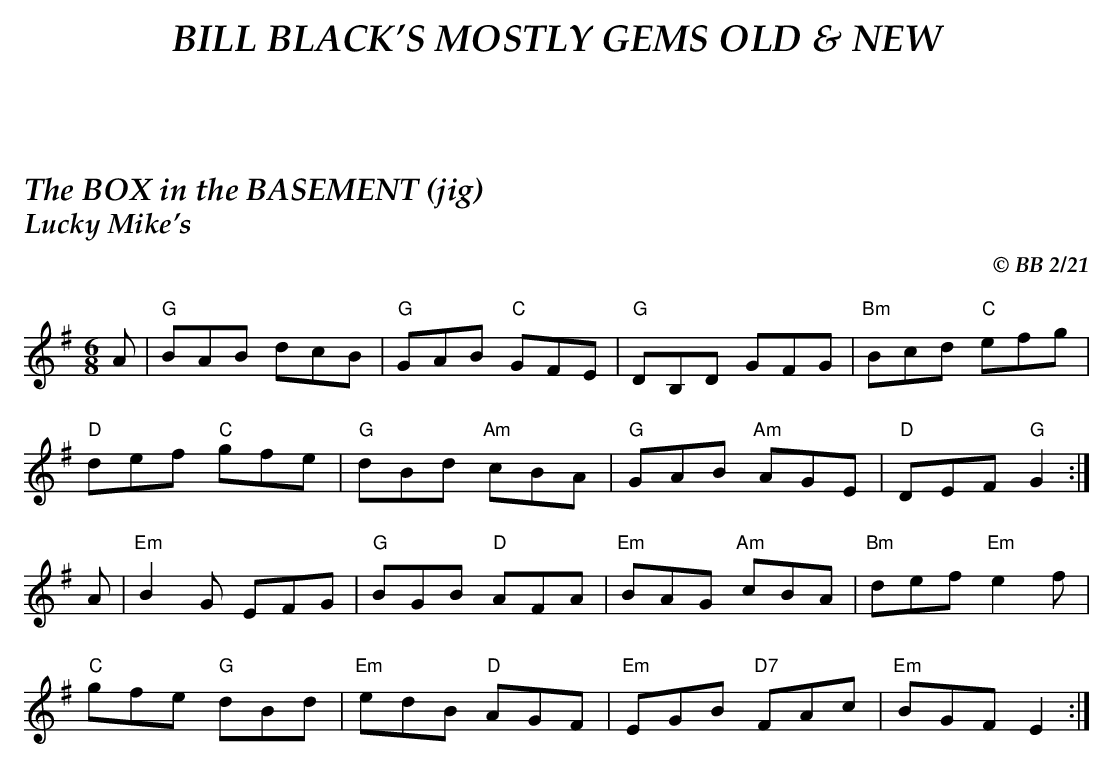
X:1
T:BOX in the BASEMENT (jig), The
T:Lucky Mike's
C:© BB 2/21
M:6/8
Q:1/4=160
K:G
A|"G"BAB dcB|"G"GAB "C"GFE|"G"DB,D GFG|"Bm"Bcd "C"efg|
"D" def "C" gfe | "G" dBd "Am"cBA|"G"GAB "Am"AGE | "D"DEF "G" G2 :|
A|"Em" B2G EFG | "G"BGB "D" AFA |"Em" BAG "Am" cBA | "Bm" def "Em" e2f |
"C" gfe "G" dBd | "Em" edB "D"AGF |"Em" EGB "D7" FAc | "Em" BGF E2 :|
